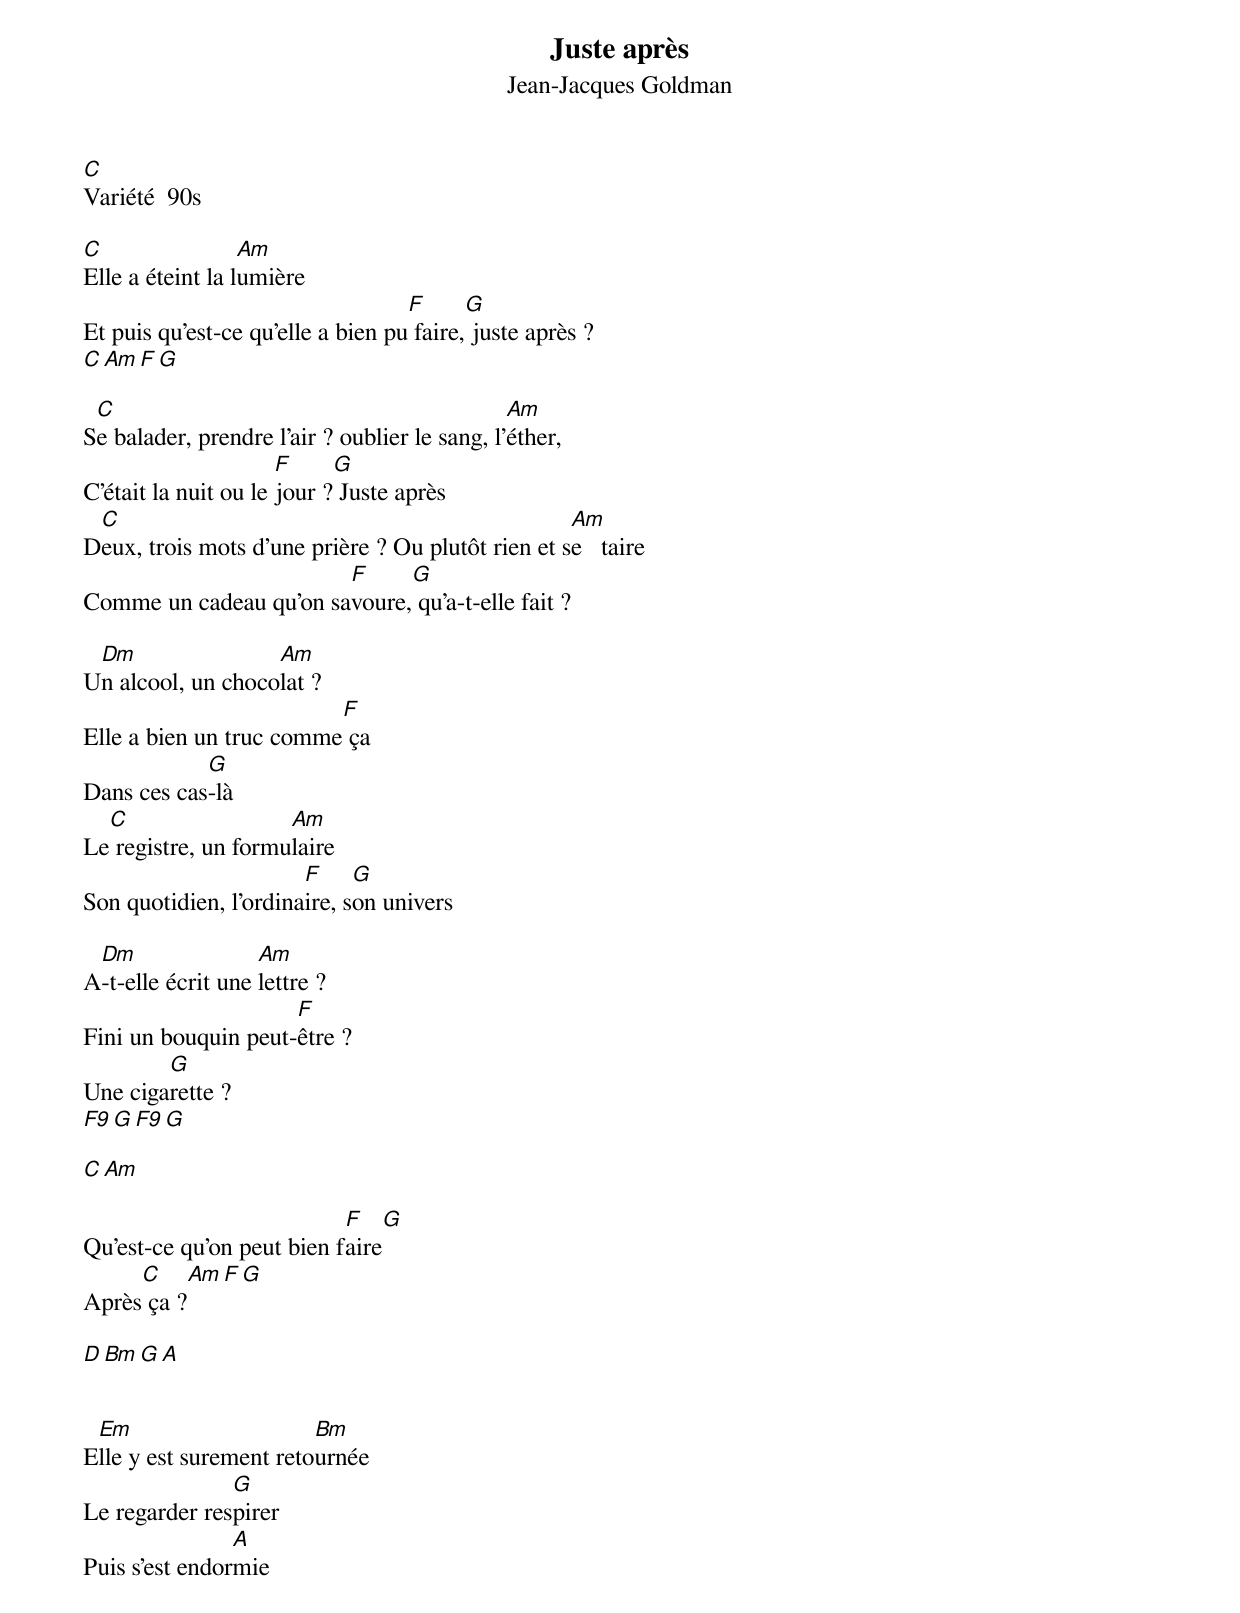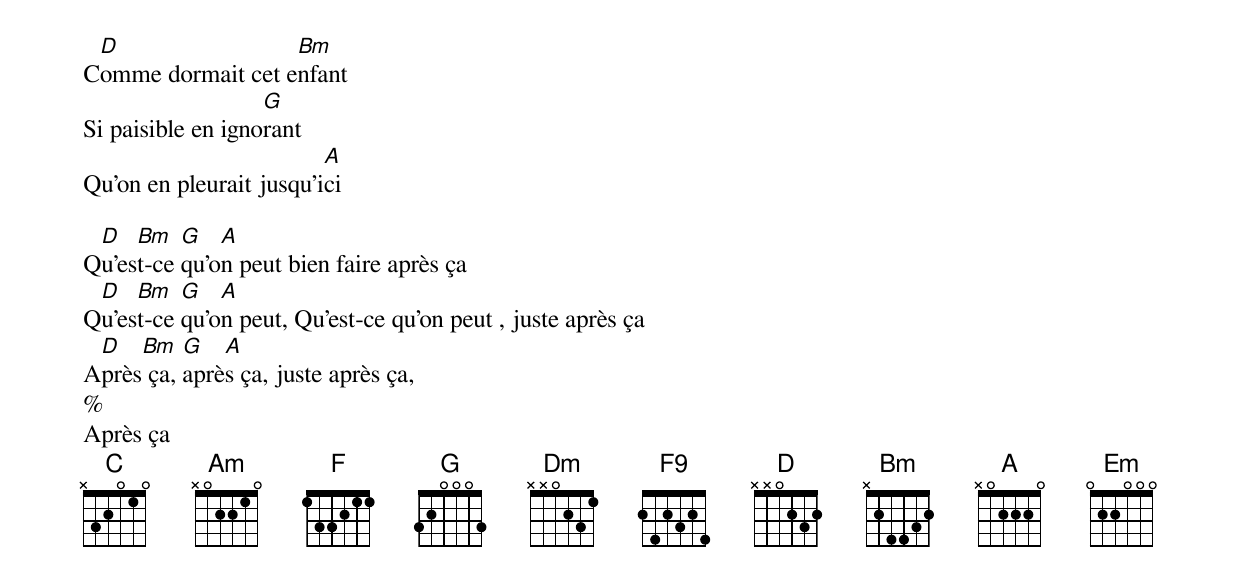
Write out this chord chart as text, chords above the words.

Juste après
Jean-Jacques Goldman
C
Variété  90s

C                 Am
Elle a éteint la lumière
                                   F      G
Et puis qu'est-ce qu'elle a bien pu faire, juste après ?
 C   Am   F   G

 C                                             Am
Se balader, prendre l'air ? oublier le sang, l'éther,
                      F     G
C'était la nuit ou le jour ? Juste après
 C                                                 Am
Deux, trois mots d'une prière ? Ou plutôt rien et se   taire
                        F     G
Comme un cadeau qu'on savoure, qu'a-t-elle fait ?

 Dm                Am
Un alcool, un chocolat ?
                         F
Elle a bien un truc comme ça
            G
Dans ces cas-là
  C                  Am
Le registre, un formulaire
                       F     G
Son quotidien, l'ordinaire, son univers

 Dm                Am
A-t-elle écrit une lettre ?
                     F
Fini un bouquin peut-être ?
        G
Une cigarette ?
 F9   G      F9       G

 C   Am

                           F     G
Qu'est-ce qu'on peut bien faire
     C     Am       F      G
Après ça ?

D   Bm   G   A


 Em                     Bm
Elle y est surement retournée
               G
Le regarder respirer
                A
Puis s'est endormie

 D                 Bm
Comme dormait cet enfant
                   G
Si paisible en ignorant
                         A
Qu'on en pleurait jusqu'ici

 D   Bm   G   A
Qu'est-ce qu'on peut bien faire après ça
 D   Bm   G   A
Qu'est-ce qu'on peut, Qu'est-ce qu'on peut , juste après ça
 D   Bm   G   A
Après ça, après ça, juste après ça,
%
Après ça
